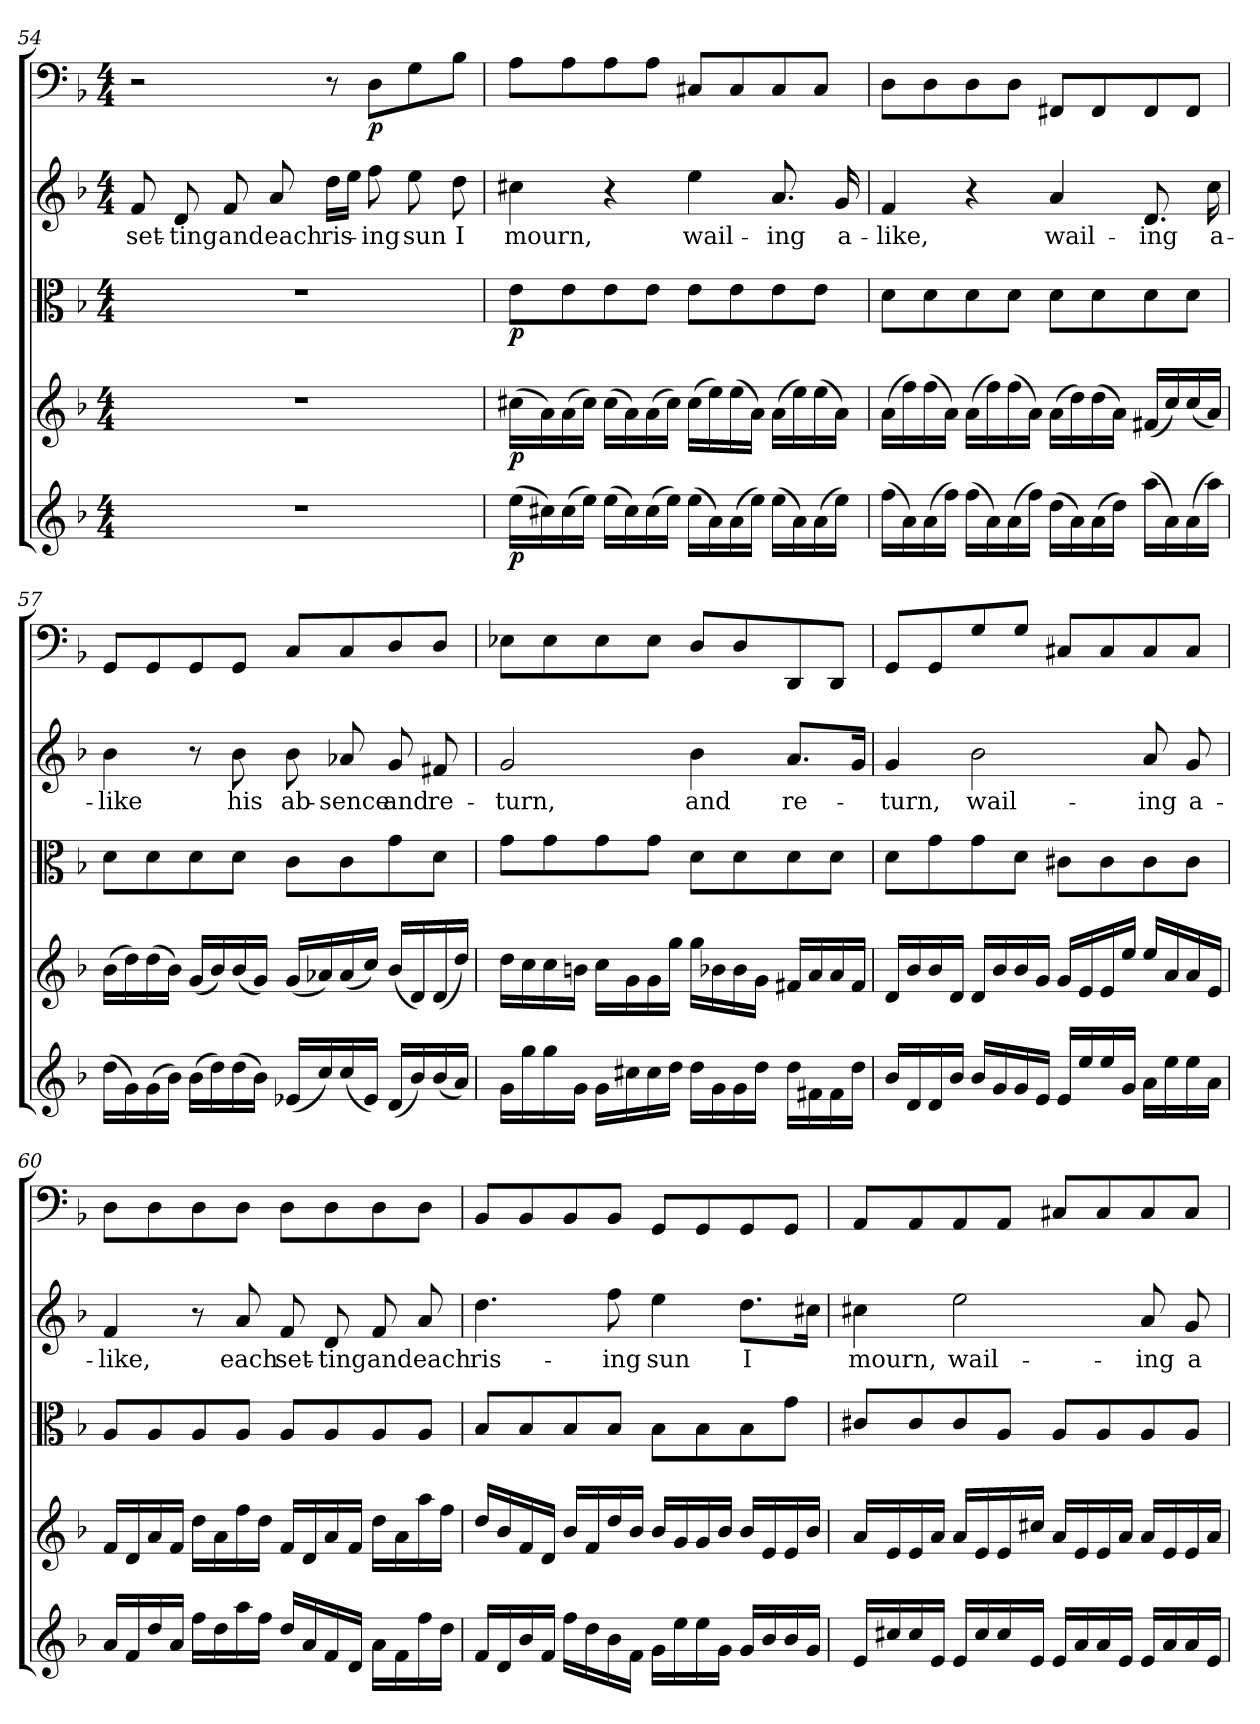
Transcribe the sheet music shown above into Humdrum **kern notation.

**kern	**dynam	**kern	**dynam	**kern	**dynam	**kern	**text	**kern	**dynam
*part5	*part5	*part4	*part4	*part3	*part3	*part2	*part2	*part1	*part1
*staff5	*staff5	*staff4	*staff4	*staff3	*staff3	*staff2	*staff2	*staff1	*staff1
*clefG2	*	*clefG2	*	*clefC3	*	*clefG2	*	*clefF4	*
*k[b-]	*	*k[b-]	*	*k[b-]	*	*k[b-]	*	*k[b-]	*
*F:	*	*F:	*	*F:	*	*F:	*	*F:	*
*M4/4	*	*M4/4	*	*M4/4	*	*M4/4	*	*M4/4	*
=54	=54	=54	=54	=54	=54	=54	=54	=54	=54
1r	.	1r	.	1r	.	8f/	set-	2r	.
.	.	.	.	.	.	8d/	-ting	.	.
.	.	.	.	.	.	8f/	and	.	.
.	.	.	.	.	.	8a/	each	.	.
.	.	.	.	.	.	16dd\LL	ris-	8r	.
.	.	.	.	.	.	16ee\JJ	.	.	.
.	.	.	.	.	.	8ff\	-ing	8D\L	p
.	.	.	.	.	.	8ee\	sun	8G\	.
.	.	.	.	.	.	8dd\	I	8B-\J	.
=55	=55	=55	=55	=55	=55	=55	=55	=55	=55
(16ee\LL	p	(16cc#X\LL	p	8e\L	p	4cc#X\	mourn,	8A\L	.
16cc#X\)	.	16a\)	.	.	.	.	.	.	.
(16cc#\	.	(16a\	.	8e\	.	.	.	8A\	.
16ee\JJ)	.	16cc#\JJ)	.	.	.	.	.	.	.
(16ee\LL	.	(16cc#\LL	.	8e\	.	4r	.	8A\	.
16cc#\)	.	16a\)	.	.	.	.	.	.	.
(16cc#\	.	(16a\	.	8e\J	.	.	.	8A\J	.
16ee\JJ)	.	16cc#\JJ)	.	.	.	.	.	.	.
(16ee\LL	.	(16cc#\LL	.	8e\L	.	4ee\	wail-	8C#X/L	.
16a\)	.	16ee\)	.	.	.	.	.	.	.
(16a\	.	(16ee\	.	8e\	.	.	.	8C#/	.
16ee\JJ)	.	16a\JJ)	.	.	.	.	.	.	.
(16ee\LL	.	(16a\LL	.	8e\	.	8.a/	-ing	8C#/	.
16a\)	.	16ee\)	.	.	.	.	.	.	.
(16a\	.	(16ee\	.	8e\J	.	.	.	8C#/J	.
16ee\JJ)	.	16a\JJ)	.	.	.	16g/	a-	.	.
=56	=56	=56	=56	=56	=56	=56	=56	=56	=56
(16ff\LL	.	(16a\LL	.	8d\L	.	4f/	-like,	8D\L	.
16a\)	.	16ff\)	.	.	.	.	.	.	.
(16a\	.	(16ff\	.	8d\	.	.	.	8D\	.
16ff\JJ)	.	16a\JJ)	.	.	.	.	.	.	.
(16ff\LL	.	(16a\LL	.	8d\	.	4r	.	8D\	.
16a\)	.	16ff\)	.	.	.	.	.	.	.
(16a\	.	(16ff\	.	8d\J	.	.	.	8D\J	.
16ff\JJ)	.	16a\JJ)	.	.	.	.	.	.	.
(16dd\LL	.	(16a\LL	.	8d\L	.	4a/	wail-	8FF#X/L	.
16a\)	.	16dd\)	.	.	.	.	.	.	.
(16a\	.	(16dd\	.	8d\	.	.	.	8FF#/	.
16dd\JJ)	.	16a\JJ)	.	.	.	.	.	.	.
(16aa\LL	.	(16f#X/LL	.	8d\	.	8.d/	-ing	8FF#/	.
16a\)	.	16cc/)	.	.	.	.	.	.	.
(16a\	.	(16cc/	.	8d\J	.	.	.	8FF#/J	.
16aa\JJ)	.	16a/JJ)	.	.	.	16cc\	a-	.	.
=57	=57	=57	=57	=57	=57	=57	=57	=57	=57
(16dd\LL	.	(16b-\LL	.	8d\L	.	4b-\	-like	8GG/L	.
16g\)	.	16dd\)	.	.	.	.	.	.	.
(16g\	.	(16dd\	.	8d\	.	.	.	8GG/	.
16b-\JJ)	.	16b-\JJ)	.	.	.	.	.	.	.
(16b-\LL	.	(16g/LL	.	8d\	.	8r	.	8GG/	.
16dd\)	.	16b-/)	.	.	.	.	.	.	.
(16dd\	.	(16b-/	.	8d\J	.	8b-\	his	8GG/J	.
16b-\JJ)	.	16g/JJ)	.	.	.	.	.	.	.
(16e-X/LL	.	(16g/LL	.	8c\L	.	8b-\	ab-	8C/L	.
16cc/)	.	16a-X/)	.	.	.	.	.	.	.
(16cc/	.	(16a-/	.	8c\	.	8a-X/	-sence	8C/	.
16e-/JJ)	.	16cc/JJ)	.	.	.	.	.	.	.
(16d/LL	.	(16b-/LL	.	8g\	.	8g/	and	8D/	.
16b-/)	.	16d/)	.	.	.	.	.	.	.
(16b-/	.	(16d/	.	8d\J	.	8f#X/	re-	8D/J	.
16a/JJ)	.	16dd/JJ)	.	.	.	.	.	.	.
=58	=58	=58	=58	=58	=58	=58	=58	=58	=58
16g\LL	.	16dd\LL	.	8g\L	.	2g/	-turn,	8E-X\L	.
16gg\	.	16cc\	.	.	.	.	.	.	.
16gg\	.	16cc\	.	8g\	.	.	.	8E-\	.
16g\JJ	.	16bn\JJ	.	.	.	.	.	.	.
16g\LL	.	16cc\LL	.	8g\	.	.	.	8E-\	.
16cc#X\	.	16g\	.	.	.	.	.	.	.
16cc#\	.	16g\	.	8g\J	.	.	.	8E-\J	.
16dd\JJ	.	16gg\JJ	.	.	.	.	.	.	.
16dd\LL	.	16gg\LL	.	8d\L	.	4b-\	and	8D/L	.
16g\	.	16b-X\	.	.	.	.	.	.	.
16g\	.	16b-\	.	8d\	.	.	.	8D/	.
16dd\JJ	.	16g\JJ	.	.	.	.	.	.	.
16dd\LL	.	16f#X/LL	.	8d\	.	8.a/L	re-	8DD/	.
16f#X\	.	16a/	.	.	.	.	.	.	.
16f#\	.	16a/	.	8d\J	.	.	.	8DD/J	.
16dd\JJ	.	16f#/JJ	.	.	.	16g/Jk	.	.	.
=59	=59	=59	=59	=59	=59	=59	=59	=59	=59
16b-/LL	.	16d/LL	.	8d\L	.	4g/	-turn,	8GG/L	.
16d/	.	16b-/	.	.	.	.	.	.	.
16d/	.	16b-/	.	8g\	.	.	.	8GG/	.
16b-/JJ	.	16d/JJ	.	.	.	.	.	.	.
16b-/LL	.	16d/LL	.	8g\	.	2b-\	wail-	8G/	.
16g/	.	16b-/	.	.	.	.	.	.	.
16g/	.	16b-/	.	8d\J	.	.	.	8G/J	.
16e/JJ	.	16g/JJ	.	.	.	.	.	.	.
16e/LL	.	16g/LL	.	8c#X\L	.	.	.	8C#X/L	.
16ee/	.	16e/	.	.	.	.	.	.	.
16ee/	.	16e/	.	8c#\	.	.	.	8C#/	.
16g/JJ	.	16ee/JJ	.	.	.	.	.	.	.
16a\LL	.	16ee/LL	.	8c#\	.	8a/	-ing	8C#/	.
16ee\	.	16a/	.	.	.	.	.	.	.
16ee\	.	16a/	.	8c#\J	.	8g/	a-	8C#/J	.
16a\JJ	.	16e/JJ	.	.	.	.	.	.	.
=60	=60	=60	=60	=60	=60	=60	=60	=60	=60
16a/LL	.	16f/LL	.	8A/L	.	4f/	-like,	8D\L	.
16f/	.	16d/	.	.	.	.	.	.	.
16dd/	.	16a/	.	8A/	.	.	.	8D\	.
16a/JJ	.	16f/JJ	.	.	.	.	.	.	.
16ff\LL	.	16dd\LL	.	8A/	.	8r	.	8D\	.
16dd\	.	16a\	.	.	.	.	.	.	.
16aa\	.	16ff\	.	8A/J	.	8a/	each	8D\J	.
16ff\JJ	.	16dd\JJ	.	.	.	.	.	.	.
16dd/LL	.	16f/LL	.	8A/L	.	8f/	set-	8D\L	.
16a/	.	16d/	.	.	.	.	.	.	.
16f/	.	16a/	.	8A/	.	8d/	-ting	8D\	.
16d/JJ	.	16f/JJ	.	.	.	.	.	.	.
16a\LL	.	16dd\LL	.	8A/	.	8f/	and	8D\	.
16f\	.	16a\	.	.	.	.	.	.	.
16ff\	.	16aa\	.	8A/J	.	8a/	each	8D\J	.
16dd\JJ	.	16ff\JJ	.	.	.	.	.	.	.
=61	=61	=61	=61	=61	=61	=61	=61	=61	=61
16f/LL	.	16dd/LL	.	8B-/L	.	4.dd\	ris-	8BB-/L	.
16d/	.	16b-/	.	.	.	.	.	.	.
16b-/	.	16f/	.	8B-/	.	.	.	8BB-/	.
16f/JJ	.	16d/JJ	.	.	.	.	.	.	.
16ff\LL	.	16b-/LL	.	8B-/	.	.	.	8BB-/	.
16dd\	.	16f/	.	.	.	.	.	.	.
16b-\	.	16dd/	.	8B-/J	.	8ff\	-ing	8BB-/J	.
16f\JJ	.	16b-/JJ	.	.	.	.	.	.	.
16g\LL	.	16b-/LL	.	8B-\L	.	4ee\	sun	8GG/L	.
16ee\	.	16g/	.	.	.	.	.	.	.
16ee\	.	16g/	.	8B-\	.	.	.	8GG/	.
16g\JJ	.	16b-/JJ	.	.	.	.	.	.	.
16g/LL	.	16b-/LL	.	8B-\	.	8.dd\L	I	8GG/	.
16b-/	.	16e/	.	.	.	.	.	.	.
16b-/	.	16e/	.	8g\J	.	.	.	8GG/J	.
16g/JJ	.	16b-/JJ	.	.	.	16cc#X\Jk	.	.	.
=62	=62	=62	=62	=62	=62	=62	=62	=62	=62
16e/LL	.	16a/LL	.	8c#X/L	.	4cc#X\	mourn,	8AA/L	.
16cc#X/	.	16e/	.	.	.	.	.	.	.
16cc#/	.	16e/	.	8c#/	.	.	.	8AA/	.
16e/JJ	.	16a/JJ	.	.	.	.	.	.	.
16e/LL	.	16a/LL	.	8c#/	.	2ee\	wail-	8AA/	.
16cc#/	.	16e/	.	.	.	.	.	.	.
16cc#/	.	16e/	.	8A/J	.	.	.	8AA/J	.
16e/JJ	.	16cc#X/JJ	.	.	.	.	.	.	.
16e/LL	.	16a/LL	.	8A/L	.	.	.	8C#X/L	.
16a/	.	16e/	.	.	.	.	.	.	.
16a/	.	16e/	.	8A/	.	.	.	8C#/	.
16e/JJ	.	16a/JJ	.	.	.	.	.	.	.
16e/LL	.	16a/LL	.	8A/	.	8a/	-ing	8C#/	.
16a/	.	16e/	.	.	.	.	.	.	.
16a/	.	16e/	.	8A/J	.	8g/	a-	8C#/J	.
16e/JJ	.	16a/JJ	.	.	.	.	.	.	.
=	=	=	=	=	=	=	=	=	=
*-	*-	*-	*-	*-	*-	*-	*-	*-	*-
